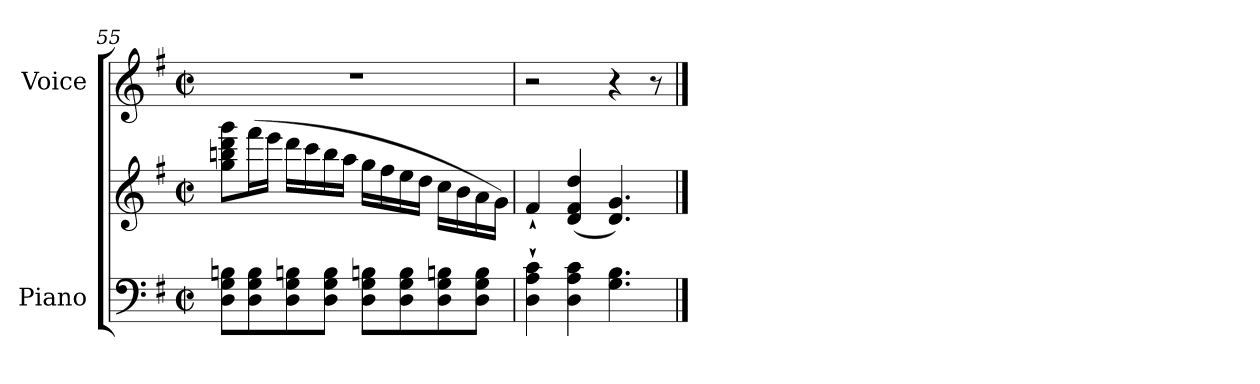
**kern	**kern	**kern
*part2	*part2	*part1
*staff3	*staff2	*staff1
*I"Piano	*	*I"Voice
*I'Pno	*	*
*clefF4	*clefG2	*clefG2
*k[f#]	*k[f#]	*k[f#]
*M2/2	*M2/2	*M2/2
*met(c|)	*met(c|)	*met(c|)
=55	=55	=55
8D\ 8G\ 8Bn\L	8gg\ 8bbn\ 8ddd\ 8ggg\L	1r
8D\ 8G\ 8B\	(16fff#\L	.
.	16eee\JJ	.
8D\ 8G\ 8Bn\	16ddd\LL	.
.	16ccc\	.
8D\ 8G\ 8B\J	16bb\	.
.	16aa\JJ	.
8D\ 8G\ 8Bn\L	16gg\LL	.
.	16ff#\	.
8D\ 8G\ 8B\	16ee\	.
.	16dd\JJ	.
8D\ 8G\ 8Bn\	16cc\LL	.
.	16b\	.
8D\ 8G\ 8B\J	16a\	.
.	16g\JJ)	.
=56	=56	=56
4D\` 4A\` 4c\`	4f#`/	2r
4D\ 4A\ 4c\	(>4d/ 4f#/ 4dd/	.
4.G\ 4.B\	4.d/ 4.g/)	4r
.	.	8r
==	==	==
*-	*-	*-
